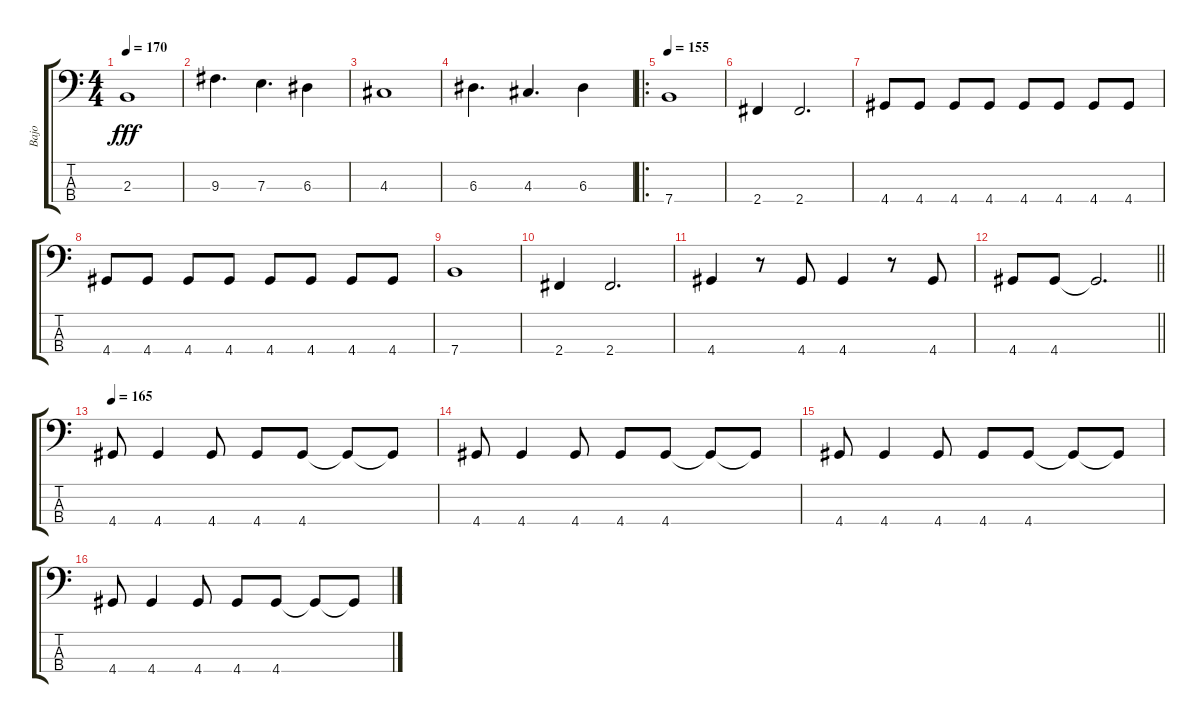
\track ("Bajo" "Bajo") {instrument electricbassfinger}
\staff {score tabs}
\tuning (G2 D2 A1 E1) {hide}
\ts (4 4)
\tempo 170
\clef f4
\ks c
2.3.1{dy fff} |
9.3.4{d} 7.3.4{d} 6.3.4 |
4.3.1 |
6.3.4{d} 4.3.4{d} 6.3.4 |
\ro
\tempo 155
7.4.1 |
2.4.4 2.4.2{d} |
4.4.8 4.4.8 4.4.8 4.4.8 4.4.8 4.4.8 4.4.8 4.4.8 |
4.4.8 4.4.8 4.4.8 4.4.8 4.4.8 4.4.8 4.4.8 4.4.8 |
7.4.1 |
2.4.4 2.4.2{d} |
4.4.4 r.8 4.4.8 4.4.4 r.8 4.4.8 |
\barLineRight lightlight
4.4.8 4.4.8 4.4{t}.2{d} |
\tempo 165
4.4.8{instrument synthbass2} 4.4.4 4.4.8 4.4.8 4.4.8 4.4{t}.8 4.4{t}.8 |
4.4.8 4.4.4 4.4.8 4.4.8 4.4.8 4.4{t}.8 4.4{t}.8 |
4.4.8 4.4.4 4.4.8 4.4.8 4.4.8 4.4{t}.8 4.4{t}.8 |
4.4.8 4.4.4 4.4.8 4.4.8 4.4.8 4.4{t}.8 4.4{t}.8
